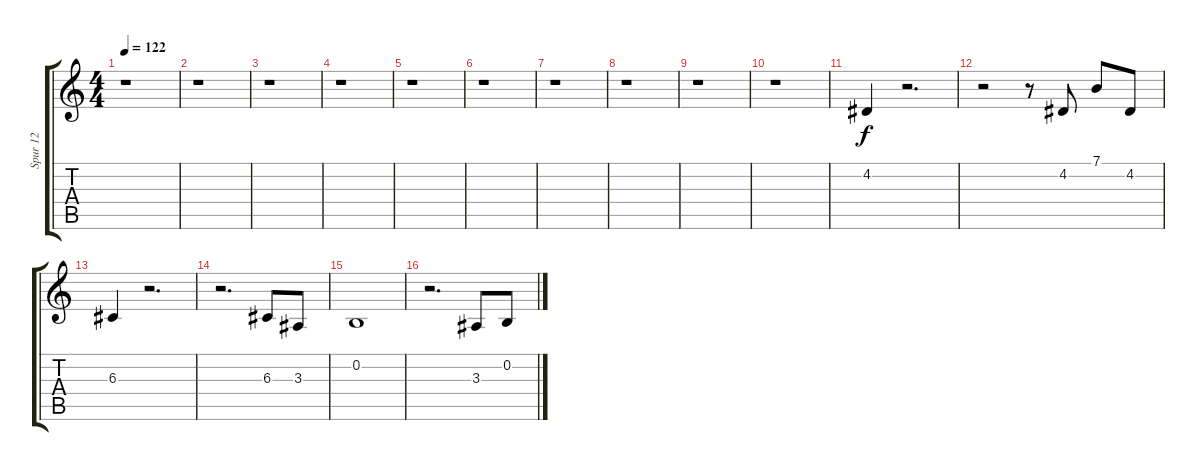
\track ("Spur 12" "Spur 12") {instrument vibraphone}
\staff {score tabs}
\tuning (E4 B3 G3 D3 A2 E2) {hide}
\ts (4 4)
\tempo 122
\clef g2
\ks c
r.1{dy f} |
r.1 |
r.1 |
r.1 |
r.1 |
r.1 |
r.1 |
r.1 |
r.1 |
r.1 |
4.2.4 r.2{d} |
r.2 r.8 4.2.8 7.1.8 4.2.8 |
6.3.4 r.2{d} |
r.2{d} 6.3.8 3.3.8 |
0.2.1 |
r.2{d} 3.3.8 0.2.8
